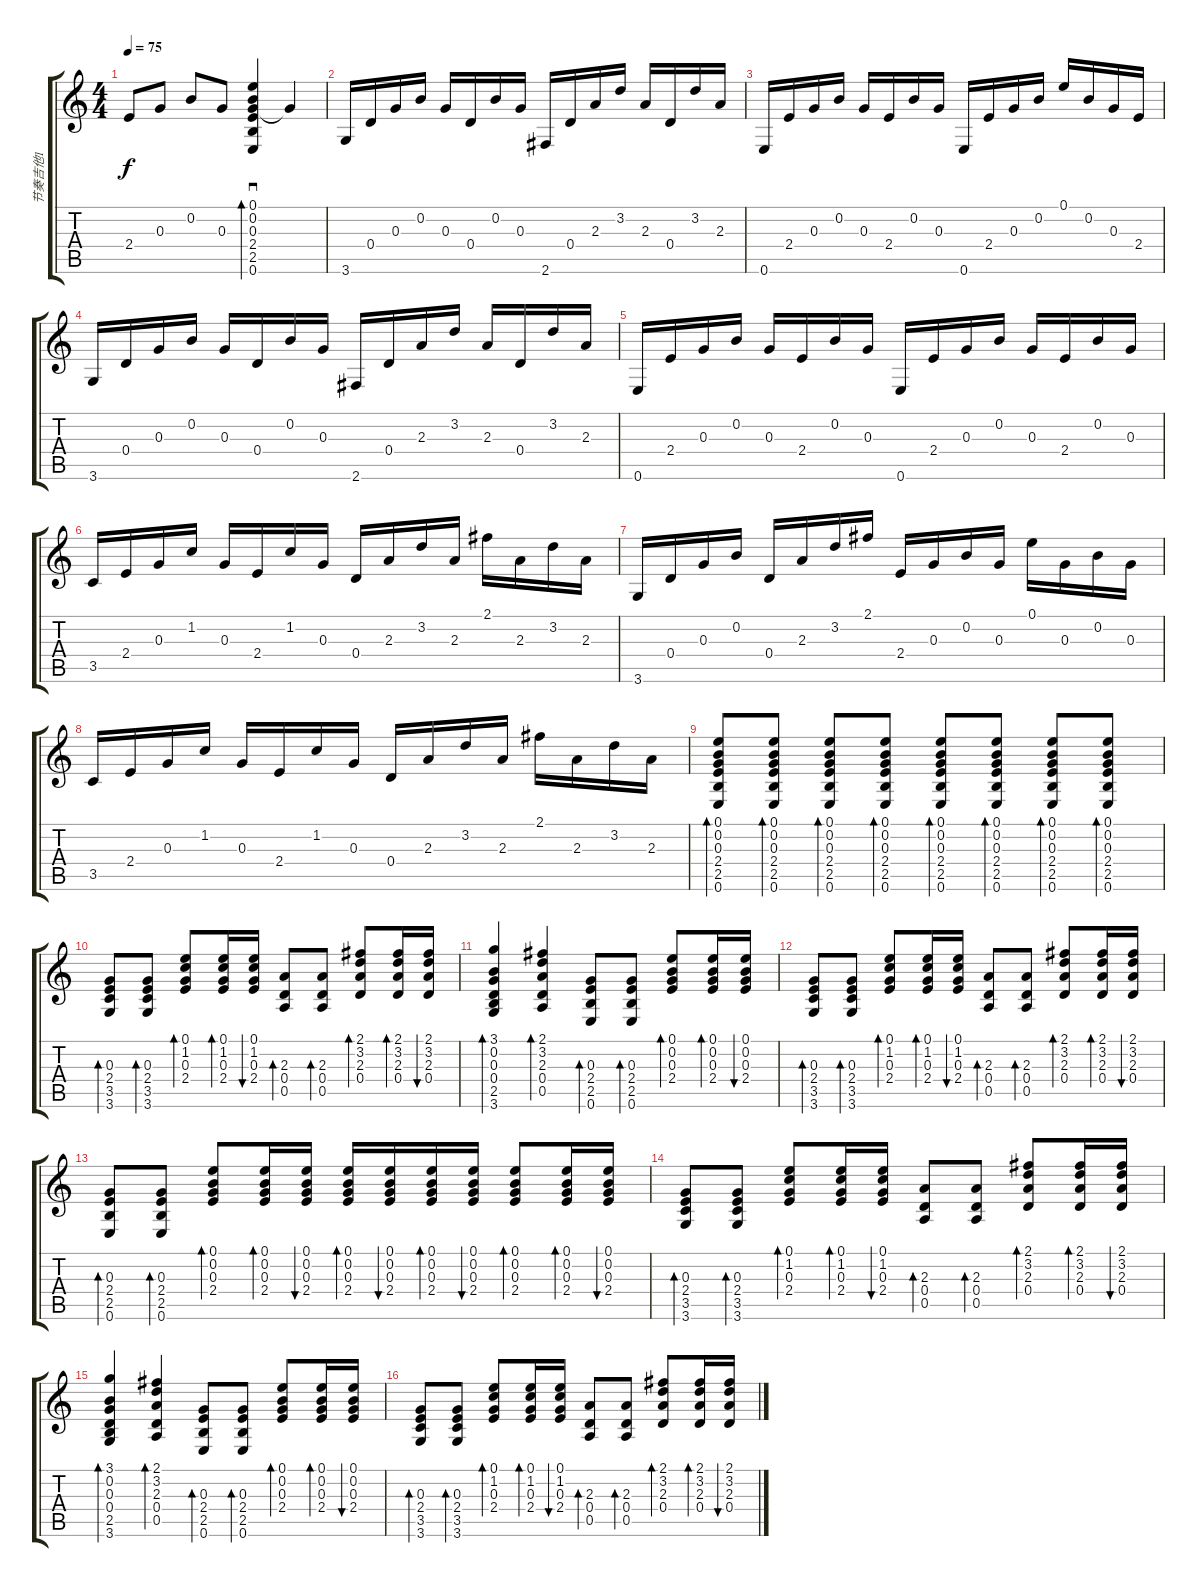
\track ("节奏吉他1" "节奏吉他1") {instrument acousticguitarsteel}
\staff {score tabs}
\tuning (E4 B3 G3 D3 A2 E2) {hide}
\ts (4 4)
\tempo 75
\clef g2
\ks c
2.4.8{dy f} 0.3.8 0.2.8 0.3.8 (0.1 0.2 0.3 2.4 2.5 0.6).4{sd bd 240} 0.3{t}.4 |
3.6.16 0.4.16 0.3.16 0.2.16 0.3.16 0.4.16 0.2.16 0.3.16 2.6.16 0.4.16 2.3.16 3.2.16 2.3.16 0.4.16 3.2.16 2.3.16 |
0.6.16 2.4.16 0.3.16 0.2.16 0.3.16 2.4.16 0.2.16 0.3.16 0.6.16 2.4.16 0.3.16 0.2.16 0.1.16 0.2.16 0.3.16 2.4.16 |
3.6.16 0.4.16 0.3.16 0.2.16 0.3.16 0.4.16 0.2.16 0.3.16 2.6.16 0.4.16 2.3.16 3.2.16 2.3.16 0.4.16 3.2.16 2.3.16 |
0.6.16 2.4.16 0.3.16 0.2.16 0.3.16 2.4.16 0.2.16 0.3.16 0.6.16 2.4.16 0.3.16 0.2.16 0.3.16 2.4.16 0.2.16 0.3.16 |
3.5.16 2.4.16 0.3.16 1.2.16 0.3.16 2.4.16 1.2.16 0.3.16 0.4.16 2.3.16 3.2.16 2.3.16 2.1.16 2.3.16 3.2.16 2.3.16 |
3.6.16 0.4.16 0.3.16 0.2.16 0.4.16 2.3.16 3.2.16 2.1.16 2.4.16 0.3.16 0.2.16 0.3.16 0.1.16 0.3.16 0.2.16 0.3.16 |
3.5.16 2.4.16 0.3.16 1.2.16 0.3.16 2.4.16 1.2.16 0.3.16 0.4.16 2.3.16 3.2.16 2.3.16 2.1.16 2.3.16 3.2.16 2.3.16 |
(0.1 0.2 0.3 2.4 2.5 0.6).8{bd 30} (0.1 0.2 0.3 2.4 2.5 0.6).8{bd 30} (0.1 0.2 0.3 2.4 2.5 0.6).8{bd 30} (0.1 0.2 0.3 2.4 2.5 0.6).8{bd 30} (0.1 0.2 0.3 2.4 2.5 0.6).8{bd 30} (0.1 0.2 0.3 2.4 2.5 0.6).8{bd 30} (0.1 0.2 0.3 2.4 2.5 0.6).8{bd 30} (0.1 0.2 0.3 2.4 2.5 0.6).8{bd 30} |
(0.3 2.4 3.5 3.6).8{bd 30} (0.3 2.4 3.5 3.6).8{bd 30} (0.1 1.2 0.3 2.4).8{bd 30} (0.1 1.2 0.3 2.4).16{bd 30} (0.1 1.2 0.3 2.4).16{bu 30} (2.3 0.4 0.5).8{bd 30} (2.3 0.4 0.5).8{bd 30} (2.1 3.2 2.3 0.4).8{bd 30} (2.1 3.2 2.3 0.4).16{bd 30} (2.1 3.2 2.3 0.4).16{bu 30} |
(3.1 0.2 0.3 0.4 2.5 3.6).4{bd 30} (2.1 3.2 2.3 0.4 0.5).4{bd 30} (0.3 2.4 2.5 0.6).8{bd 30} (0.3 2.4 2.5 0.6).8{bd 30} (0.1 0.2 0.3 2.4).8{bd 30} (0.1 0.2 0.3 2.4).16{bd 30} (0.1 0.2 0.3 2.4).16{bu 30} |
(0.3 2.4 3.5 3.6).8{bd 30} (0.3 2.4 3.5 3.6).8{bd 30} (0.1 1.2 0.3 2.4).8{bd 30} (0.1 1.2 0.3 2.4).16{bd 30} (0.1 1.2 0.3 2.4).16{bu 30} (2.3 0.4 0.5).8{bd 30} (2.3 0.4 0.5).8{bd 30} (2.1 3.2 2.3 0.4).8{bd 30} (2.1 3.2 2.3 0.4).16{bd 30} (2.1 3.2 2.3 0.4).16{bu 30} |
(0.3 2.4 2.5 0.6).8{bd 30} (0.3 2.4 2.5 0.6).8{bd 30} (0.1 0.2 0.3 2.4).8{bd 30} (0.1 0.2 0.3 2.4).16{bd 30} (0.1 0.2 0.3 2.4).16{bu 30} (0.1 0.2 0.3 2.4).16{bd 30} (0.1 0.2 0.3 2.4).16{bu 30} (0.1 0.2 0.3 2.4).16{bd 30} (0.1 0.2 0.3 2.4).16{bu 30} (0.1 0.2 0.3 2.4).8{bd 30} (0.1 0.2 0.3 2.4).16{bd 30} (0.1 0.2 0.3 2.4).16{bu 30} |
(0.3 2.4 3.5 3.6).8{bd 30} (0.3 2.4 3.5 3.6).8{bd 30} (0.1 1.2 0.3 2.4).8{bd 30} (0.1 1.2 0.3 2.4).16{bd 30} (0.1 1.2 0.3 2.4).16{bu 30} (2.3 0.4 0.5).8{bd 30} (2.3 0.4 0.5).8{bd 30} (2.1 3.2 2.3 0.4).8{bd 30} (2.1 3.2 2.3 0.4).16{bd 30} (2.1 3.2 2.3 0.4).16{bu 30} |
(3.1 0.2 0.3 0.4 2.5 3.6).4{bd 30} (2.1 3.2 2.3 0.4 0.5).4{bd 30} (0.3 2.4 2.5 0.6).8{bd 30} (0.3 2.4 2.5 0.6).8{bd 30} (0.1 0.2 0.3 2.4).8{bd 30} (0.1 0.2 0.3 2.4).16{bd 30} (0.1 0.2 0.3 2.4).16{bu 30} |
(0.3 2.4 3.5 3.6).8{bd 30} (0.3 2.4 3.5 3.6).8{bd 30} (0.1 1.2 0.3 2.4).8{bd 30} (0.1 1.2 0.3 2.4).16{bd 30} (0.1 1.2 0.3 2.4).16{bu 30} (2.3 0.4 0.5).8{bd 30} (2.3 0.4 0.5).8{bd 30} (2.1 3.2 2.3 0.4).8{bd 30} (2.1 3.2 2.3 0.4).16{bd 30} (2.1 3.2 2.3 0.4).16{bu 30}
